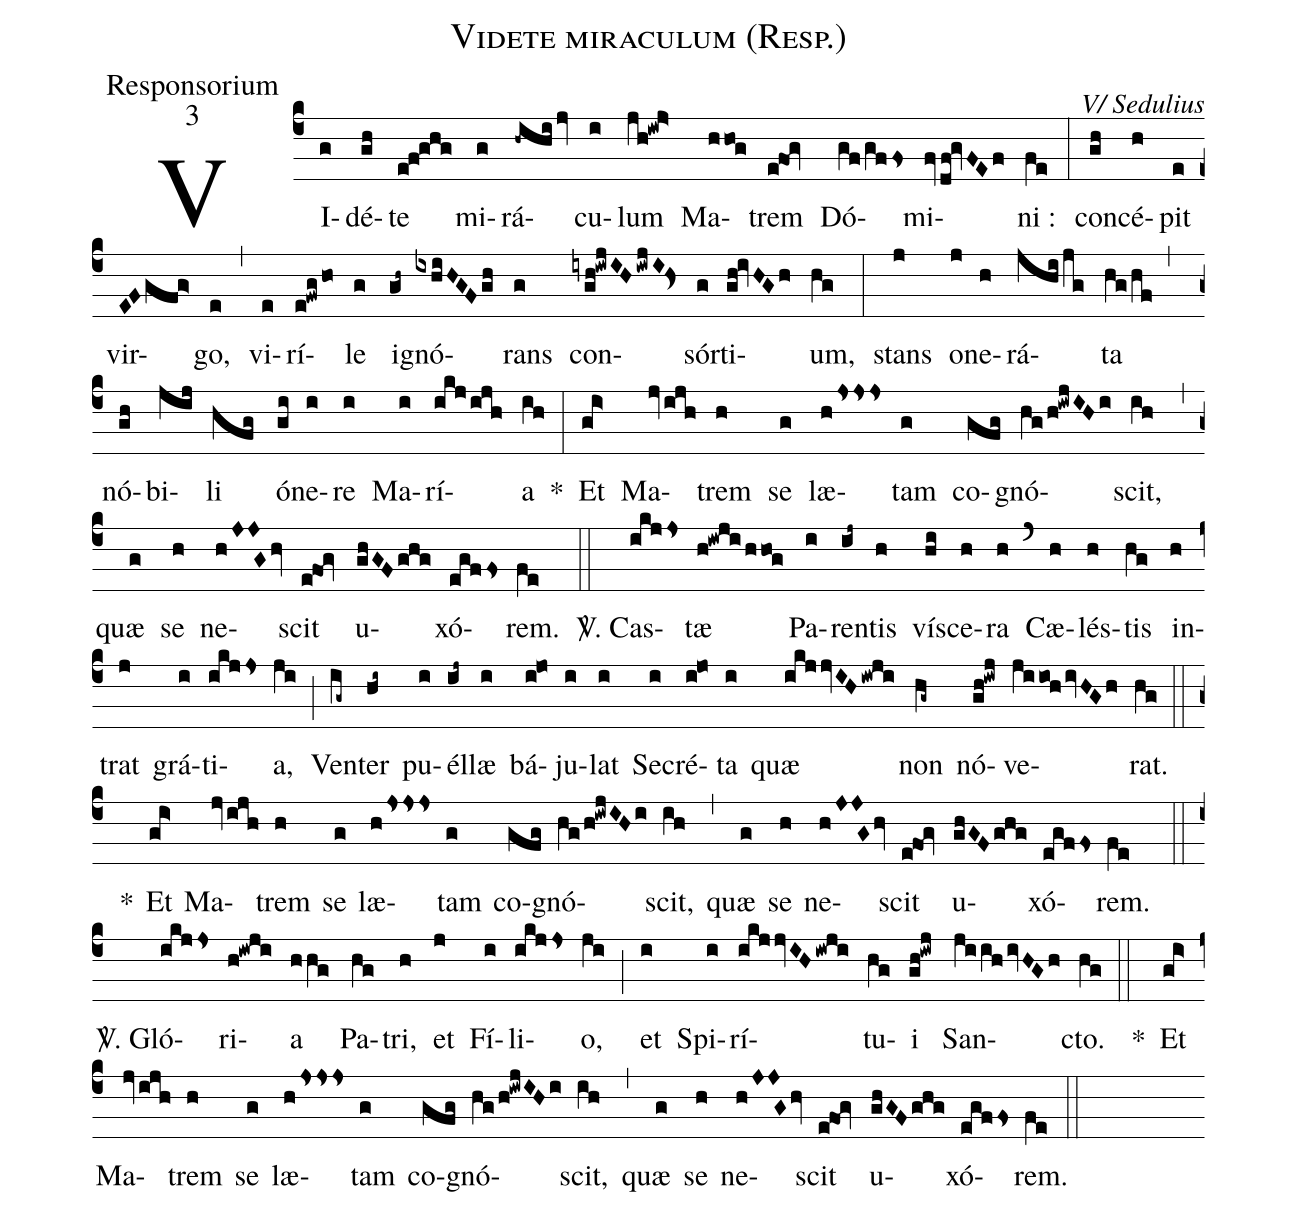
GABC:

name:Videte miraculum (Resp.);
office-part:Responsorium;
mode:3;
commentary:V/ Sedulius;
%%
(c4)VI(g)dé(gh)te(e!f!ghg) mi(g)rá(-hihi/jv)cu(i)lum(jh!iwj>) Ma(hhog)trem(e!fog) Dó(gf/gffs)mi(fv/df!gvFEf)ni :(fe) (:) con(gh)cé(h)pit(e) vir(EFgfg>)go,(e) (,) vi(e)rí(e!fwg/ho)le(g) i(gh~)gnó(ixhiHGFgh)rans(g) con(iygh!iwjIH/iwjI!Hs>)sór(g)ti(gh!ivHGh)um,(hg) (:) stans(j) o(j)ne(h)rá(jhi/jg)ta(hg/hf) (,) nó(gh)bi(jij)li(hfg) ó(gi)ne(i)re(i) Ma(i)rí(ikj/ijh)a(ih) *(:) Et(gi>) Ma(jv/ijh)trem(h) se(g) læ(hjsss)tam(g) co(gfg)gnó(hg/h!iwjIHi)scit,(ih) (,) quæ(g) se(h) ne(hJJGhv)scit(e!fog) u(ghGFghg)xó(egffs)rem.(fe) (::)

<sp>V/</sp>. Cas(ikjjs)tæ(h!iwji/hhog) Pa(i)ren(ij~)tis(h) ví(hi)sce(h)ra(h) (`) Cæ(h)lés(h)tis(hg) in(h)trat(j) grá(i)ti(ikjjs)a,(ji) (;) Ven(ig~)ter(hi~) pu(i)él(ij~)læ(i) bá(i!jo)ju(i)lat(i) Se(i)cré(i!jo)ta(i) quæ(ikjjvIH/iwji) non(hg~) nó(gh!iwj)ve(jiioh/ivHGh)rat.(hg) (::)
*() Et(gi>) Ma(jv/ijh)trem(h) se(g) læ(hjsss)tam(g) co(gfg)gnó(hg/h!iwjIHi)scit,(ih) (,) quæ(g) se(h) ne(hJJGhv)scit(e!fog) u(ghGFghg)xó(egffs)rem.(fe) (::)

<sp>V/</sp>. Gló(ikjjs)ri(h!iwji)a(hhg) Pa(hg)tri,(h) et(j) Fí(i)li(ikjjs)o,(ji) (;) et(i) Spi(i)rí(ikjjvIH/iwji)tu(hg)i(gh!iwj) San(jiihivHGh)cto.(hg) (::)
*() Et(gi>) Ma(jv/ijh)trem(h) se(g) læ(hjsss)tam(g) co(gfg)gnó(hg/h!iwjIHi)scit,(ih) (,) quæ(g) se(h) ne(hJJGhv)scit(e!fog) u(ghGFghg)xó(egffs)rem.(fe) (::)
